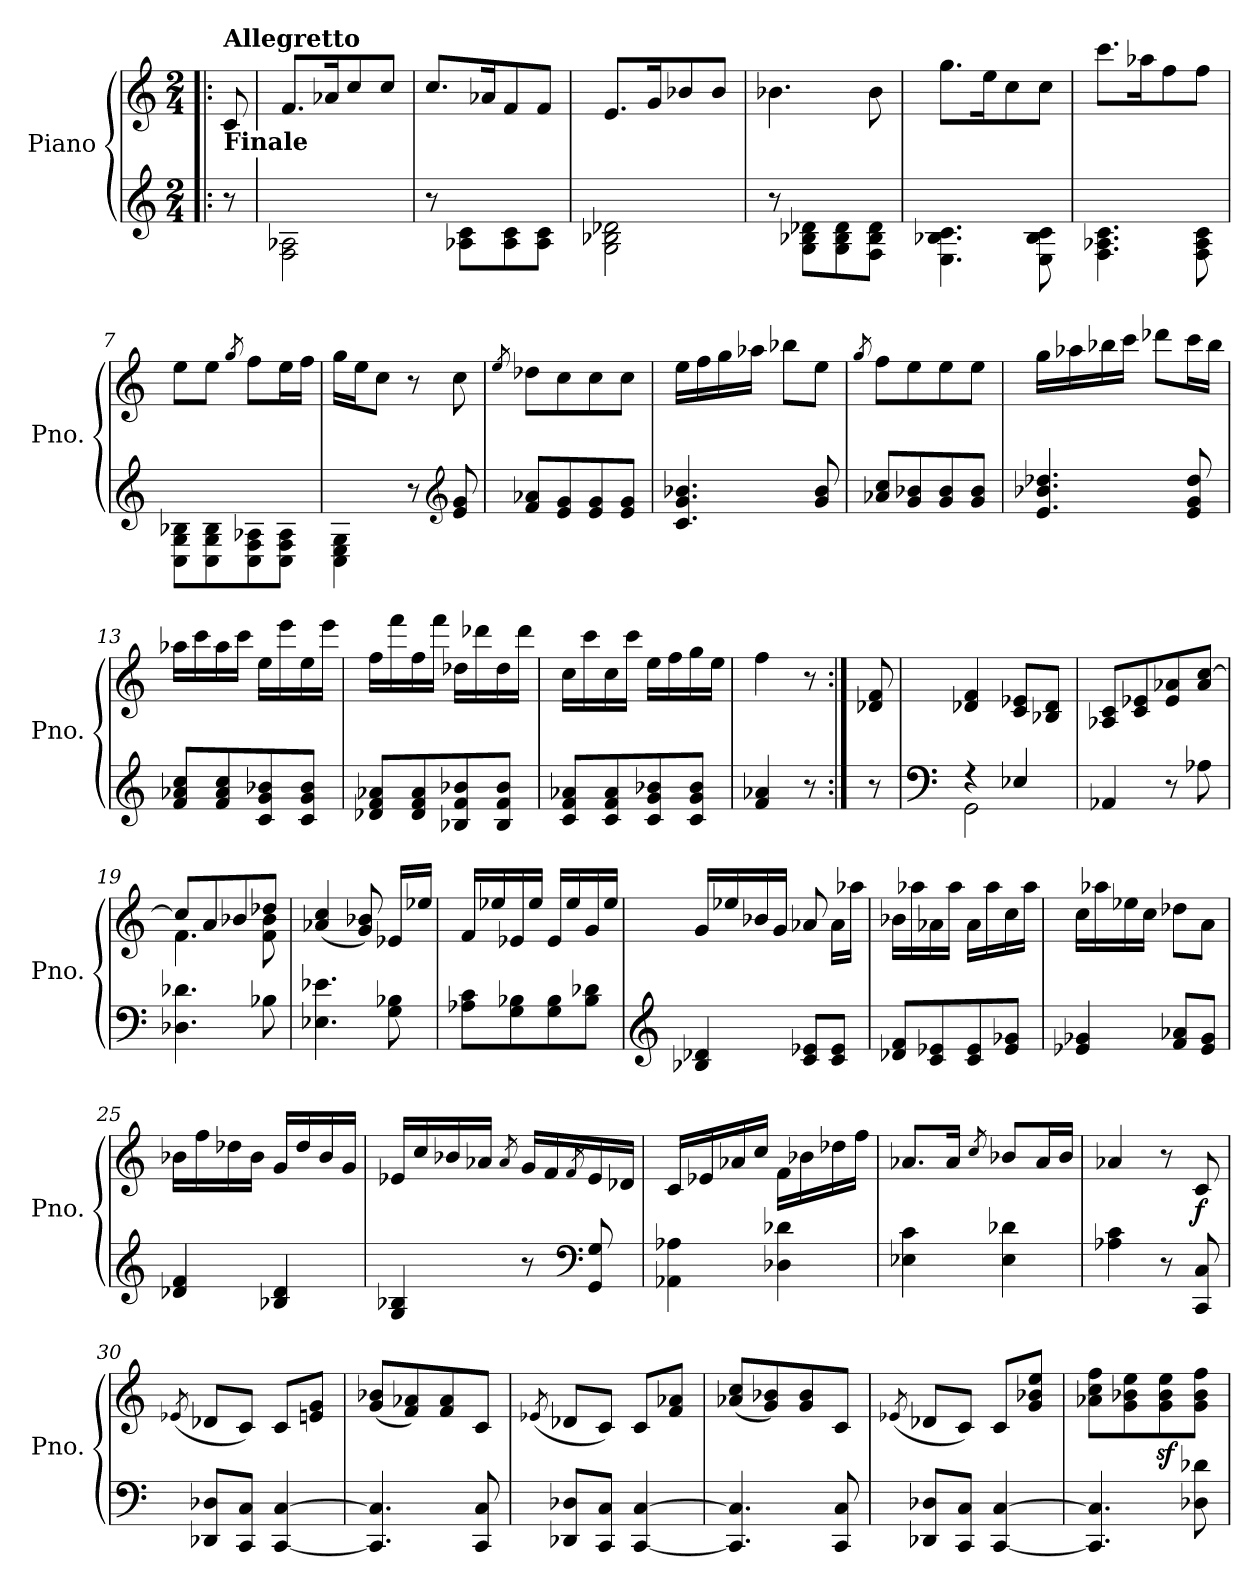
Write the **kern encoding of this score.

**kern	**kern	**dynam
*part1	*part1	*part1
*staff2	*staff1	*staff1/2
*I"Piano	*	*
*I'Pno.	*	*
*clefG2	*clefG2	*
*k[]	*k[]	*
*M2/4	*M2/4	*
*MM100	*MM100	*
=!|:	=!|:	=!|:
!	!LO:TX:b:B:t=Finale	!
!	!LO:TX:a:B:t=Allegretto	!
8r	8c/	.
=1	=1	=1
2F\ 2A-X\	8.f/L	.
.	16a-X/K	.
.	8cc/	.
.	8cc/J	.
=2	=2	=2
8r	8.cc/L	.
8A-X\ 8c\L	.	.
.	16a-X/K	.
8A-\ 8c\	8f/	.
8A-\ 8c\J	8f/J	.
=3	=3	=3
2G\ 2B-X\ 2d-X\	8.e/L	.
.	16g/K	.
.	8b-X/	.
.	8b-/J	.
=4	=4	=4
8r	4.b-X\	.
8G\ 8B-X\ 8d-X\L	.	.
8G\ 8B-\ 8d-\	.	.
8F\ 8B-\ 8d-\J	8b-\	.
=5	=5	=5
4.E\ 4.B-X\ 4.c\	8.gg\L	.
.	16ee\K	.
.	8cc\	.
8E\ 8B-\ 8c\	8cc\J	.
=6	=6	=6
4.F\ 4.A-X\ 4.c\	8.ccc\L	.
.	16aa-X\K	.
.	8ff\	.
8F\ 8A-\ 8c\	8ff\J	.
!!LO:LB:g=z
=7	=7	=7
8C\ 8G\ 8B-X\L	8ee\L	.
8C\ 8G\ 8B-\	8ee\J	.
.	8qgg/	.
8C\ 8F\ 8A-X\	8ff\L	.
8C\ 8F\ 8A-\J	16ee\L	.
.	16ff\JJ	.
!!LO:LB:g=z
=8	=8	=8
4C\ 4E\ 4G\	16gg\LL	.
.	16ee\J	.
.	8cc\J	.
8r	8r	.
*clefG2	*	*
8e/ 8g/	8cc\	.
=9	=9	=9
.	8qee/	.
8f/ 8a-X/L	8dd-X\L	.
8e/ 8g/	8cc\	.
8e/ 8g/	8cc\	.
8e/ 8g/J	8cc\J	.
=10	=10	=10
4.c/ 4.g/ 4.b-X/	16ee\LL	.
.	16ff\	.
.	16gg\	.
.	16aa-X\JJ	.
.	8bb-X\L	.
8g/ 8b-/	8ee\J	.
=11	=11	=11
.	8qgg/	.
8a-X/ 8cc/L	8ff\L	.
8g/ 8b-X/	8ee\	.
8g/ 8b-/	8ee\	.
8g/ 8b-/J	8ee\J	.
=12	=12	=12
4.e/ 4.b-X/ 4.dd-X/	16gg\LL	.
.	16aa-X\	.
.	16bb-X\	.
.	16ccc\JJ	.
.	8ddd-X\L	.
8e/ 8g/ 8dd-/	16ccc\L	.
.	16bb-\JJ	.
!!LO:LB:g=z
=13	=13	=13
8f/ 8a-X/ 8cc/L	16aa-X\LL	.
.	16ccc\	.
8f/ 8a-/ 8cc/	16aa-\	.
.	16ccc\JJ	.
8c/ 8g/ 8b-X/	16ee\LL	.
.	16eee\	.
8c/ 8g/ 8b-/J	16ee\	.
.	16eee\JJ	.
!!LO:LB:g=z
=14	=14	=14
8d-X/ 8f/ 8a-X/L	16ff\LL	.
.	16fff\	.
8d-/ 8f/ 8a-/	16ff\	.
.	16fff\JJ	.
8B-X/ 8f/ 8b-X/	16dd-X\LL	.
.	16ddd-X\	.
8B-/ 8f/ 8b-/J	16dd-\	.
.	16ddd-\JJ	.
=15	=15	=15
8c/ 8f/ 8a-X/L	16cc\LL	.
.	16ccc\	.
8c/ 8f/ 8a-/	16cc\	.
.	16ccc\JJ	.
8c/ 8g/ 8b-X/	16ee\LL	.
.	16ff\	.
8c/ 8g/ 8b-/J	16gg\	.
.	16ee\JJ	.
=16	=16	=16
4f/ 4a-X/	4ff\	.
8r	8r	.
=16X1:|!	=16X1:|!	=16X1:|!
8r	8d-X/ 8f/	.
=17	=17	=17
*clefF4	*	*
*^	*	*
4r	2GG\	4d-X/ 4f/	.
4E-X/	.	8c/ 8e-X/L	.
.	.	8B-X/ 8d-/J	.
*v	*v	*	*
=18	=18	=18
4AA-X/	8A-X/ 8c/L	.
.	8c/ 8e-X/	.
8r	8e-/ 8a-X/	.
8A-X\	8a-/ [8cc/J	.
=19	=19	=19
*	*^	*
4.D-X\ 4.d-X\	8cc/L]	4.f\	.
.	8a/	.	.
.	8b-X/	.	.
8B-X\	8dd-X/J	8f\ 8b-\	.
*	*v	*v	*
!!LO:LB:g=z
=20	=20	=20
4.E-X\ 4.e-X\	(4a-X/ 4cc/	.
.	8g/ 8b-X/)	.
8G\ 8B-X\	16e-X/LL	.
.	16ee-X/JJ	.
!!LO:PB:g=z
=21	=21	=21
8A-X\ 8c\L	16f/LL	.
.	16ee-X/	.
8G\ 8B-X\	16e-X/	.
.	16ee-/JJ	.
8G\ 8B-\	16e-/LL	.
.	16ee-/	.
8B-\ 8d-X\J	16g/	.
.	16ee-/JJ	.
=22	=22	=22
*clefG2	*	*
4B-X/ 4d-X/	16g/LL	.
.	16ee-X/	.
.	16b-X/	.
.	16g/JJ	.
8c/ 8e-X/L	8a-X/	.
8c/ 8e-/J	16a-\LL	.
.	16aa-X\JJ	.
=23	=23	=23
8d-X/ 8f/L	16b-X\LL	.
.	16aa-X\	.
8c/ 8e-X/	16a-X\	.
.	16aa-\JJ	.
8c/ 8e-/	16a-\LL	.
.	16aa-\	.
8e-/ 8g-X/J	16cc\	.
.	16aa-\JJ	.
=24	=24	=24
4e-X/ 4g-X/	16cc\LL	.
.	16aa-X\	.
.	16ee-X\	.
.	16cc\JJ	.
8f/ 8a-X/L	8dd-X\L	.
8e-/ 8g-/J	8a\J	.
!!LO:LB:g=z
=25	=25	=25
4d-X/ 4f/	16b-X\LL	.
.	16ff\	.
.	16dd-X\	.
.	16b-\JJ	.
4B-X/ 4d-/	16g/LL	.
.	16dd-/	.
.	16b-/	.
.	16g/JJ	.
=26	=26	=26
4G/ 4B-X/	16e-X/LL	.
.	16cc/	.
.	16b-X/	.
.	16a-X/JJ	.
.	8qa-/	.
8r	16g/LL	.
.	16f/	.
*clefF4	*	*
.	8qf/	.
8GG/ 8G/	16e-/	.
.	16d-X/JJ	.
=27	=27	=27
4AA-X\ 4A-X\	16c/LL	.
.	16e-X/	.
.	16a-X/	.
.	16cc/JJ	.
4D-X\ 4d-X\	16f\LL	.
.	16b-X\	.
.	16dd-X\	.
.	16ff\JJ	.
=28	=28	=28
4E-X\ 4c\	8.a-X/L	.
.	16a-/Jk	.
.	8qcc/	.
4E-\ 4d-X\	8b-X/L	.
.	16a-/L	.
.	16b-/JJ	.
=29	=29	=29
4A-X\ 4c\	4a-X/	.
8r	8r	.
!	!	!LO:DY:b
8CC/ 8C/	8c/	f
!!LO:LB:g=z
=30	=30	=30
.	(8qe-X/	.
8DD-X/ 8D-X/L	8d-X/L	.
8CC/ 8C/J	8c/J)	.
[4CC/ [4C/	8c/L	.
.	8en/ 8g/J	.
=31	=31	=31
4.CC/] 4.C/]	(8g/ 8b-X/L	.
.	8f/ 8a-X/)	.
.	8f/ 8a-/	.
8CC/ 8C/	8c/J	.
=32	=32	=32
.	(8qe-X/	.
8DD-X/ 8D-X/L	8d-X/L	.
8CC/ 8C/J	8c/J)	.
[4CC/ [4C/	8c/L	.
.	8f/ 8a-X/J	.
=33	=33	=33
4.CC/] 4.C/]	(8a-X/ 8cc/L	.
.	8g/ 8b-X/)	.
.	8g/ 8b-/	.
8CC/ 8C/	8c/J	.
=34	=34	=34
.	(8qe-X/	.
8DD-X/ 8D-X/L	8d-X/L	.
8CC/ 8C/J	8c/J)	.
[4CC/ [4C/	8c/L	.
.	8g/ 8b-X/ 8ee/J	.
!!LO:LB:g=z
=35	=35	=35
4.CC/] 4.C/]	8a-X\ 8cc\ 8ff\L	.
.	8g\ 8b-X\ 8ee\	.
.	8g\z< 8b-\z< 8ee\z<	.
8D-X\ 8d-X\	8g\ 8b-\ 8ff\J	.
=	=	=
*-	*-	*-
